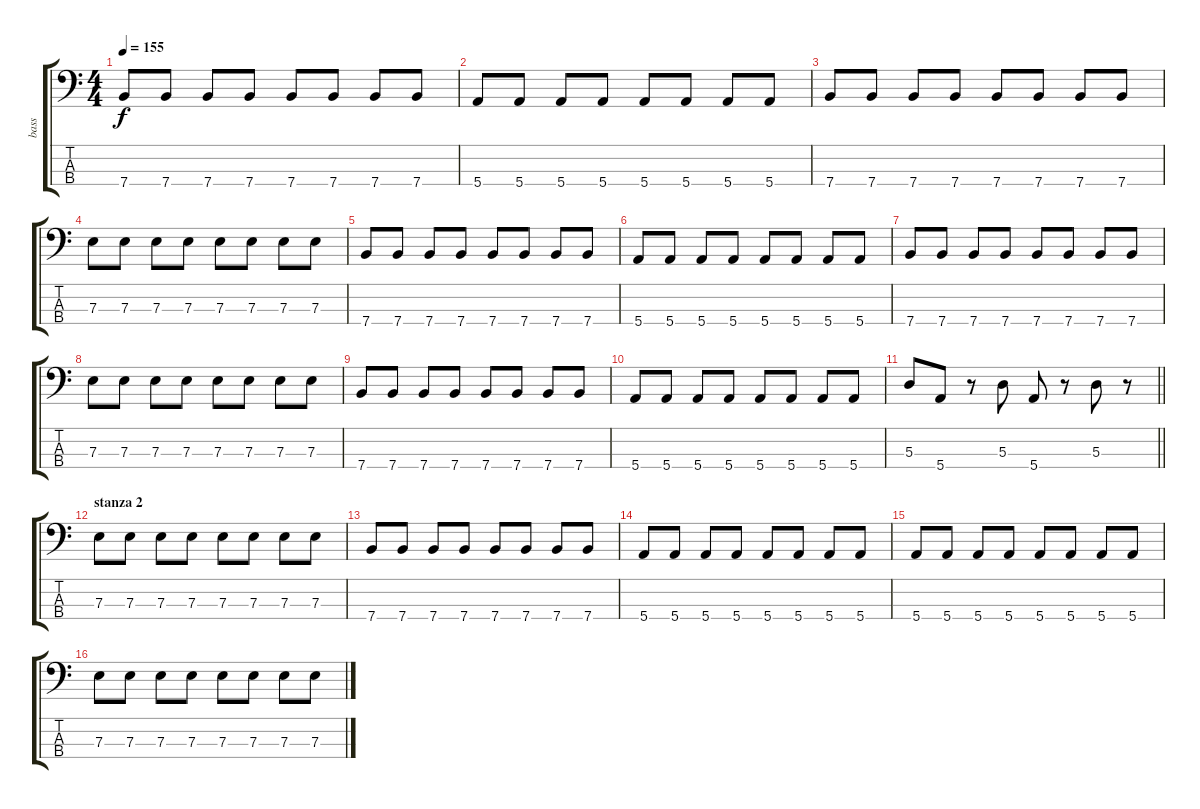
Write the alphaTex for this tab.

\track ("bass" "bass") {instrument electricbasspick}
\staff {score tabs}
\tuning (G2 D2 A1 E1) {hide}
\ts (4 4)
\tempo 155
\clef f4
\ks c
7.4.8{dy f} 7.4.8 7.4.8 7.4.8 7.4.8 7.4.8 7.4.8 7.4.8 |
5.4.8 5.4.8 5.4.8 5.4.8 5.4.8 5.4.8 5.4.8 5.4.8 |
7.4.8 7.4.8 7.4.8 7.4.8 7.4.8 7.4.8 7.4.8 7.4.8 |
7.3.8 7.3.8 7.3.8 7.3.8 7.3.8 7.3.8 7.3.8 7.3.8 |
7.4.8 7.4.8 7.4.8 7.4.8 7.4.8 7.4.8 7.4.8 7.4.8 |
5.4.8 5.4.8 5.4.8 5.4.8 5.4.8 5.4.8 5.4.8 5.4.8 |
7.4.8 7.4.8 7.4.8 7.4.8 7.4.8 7.4.8 7.4.8 7.4.8 |
7.3.8 7.3.8 7.3.8 7.3.8 7.3.8 7.3.8 7.3.8 7.3.8 |
7.4.8 7.4.8 7.4.8 7.4.8 7.4.8 7.4.8 7.4.8 7.4.8 |
5.4.8 5.4.8 5.4.8 5.4.8 5.4.8 5.4.8 5.4.8 5.4.8 |
\barLineRight lightlight
5.3.8 5.4.8 r.8 5.3.8 5.4.8 r.8 5.3.8 r.8 |
\section ("" "stanza 2")
7.3.8 7.3.8 7.3.8 7.3.8 7.3.8 7.3.8 7.3.8 7.3.8 |
7.4.8 7.4.8 7.4.8 7.4.8 7.4.8 7.4.8 7.4.8 7.4.8 |
5.4.8 5.4.8 5.4.8 5.4.8 5.4.8 5.4.8 5.4.8 5.4.8 |
5.4.8 5.4.8 5.4.8 5.4.8 5.4.8 5.4.8 5.4.8 5.4.8 |
7.3.8 7.3.8 7.3.8 7.3.8 7.3.8 7.3.8 7.3.8 7.3.8
